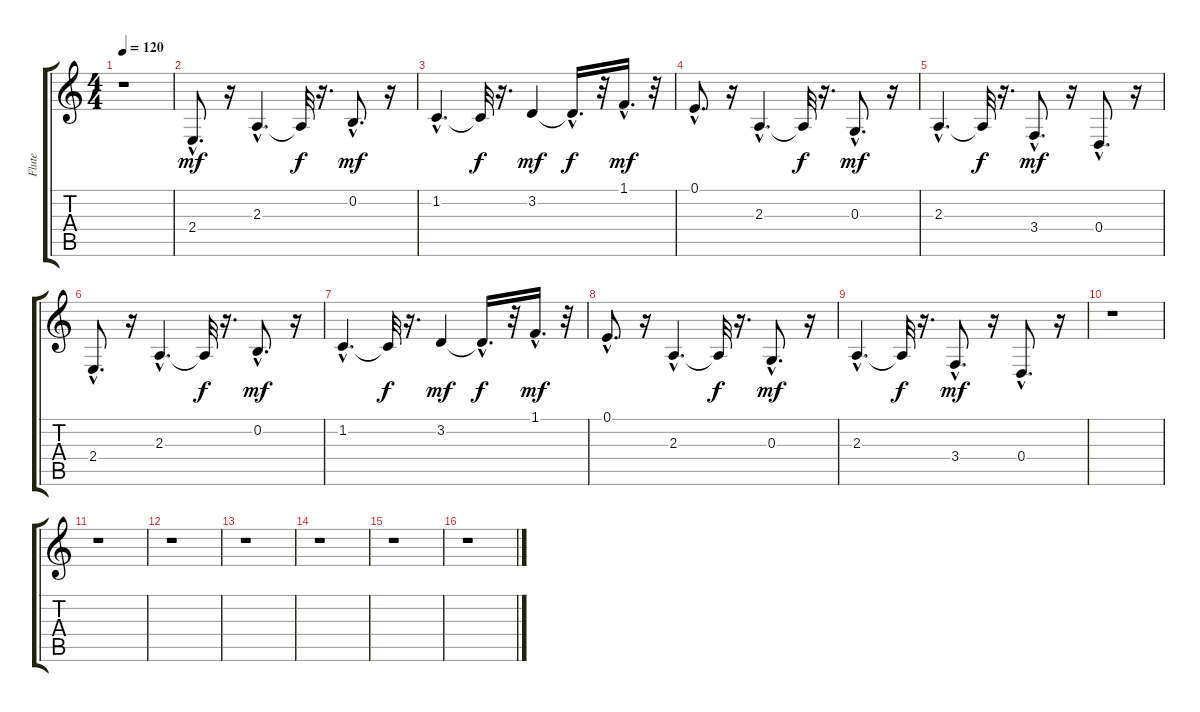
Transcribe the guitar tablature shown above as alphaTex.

\track ("Flute" "Flute") {instrument oboe}
\staff {score tabs}
\tuning (E4 B3 G3 D3 A2 E2) {hide}
\ts (4 4)
\tempo 120
\clef g2
\ks c
r.1{dy mf} |
2.4{hac}.8{d} r.16 2.3{hac}.4{d} 2.3{t}.32{dy f} r.16{d} 0.2{hac}.8{d dy mf} r.16 |
1.2{hac}.4{d} 1.2{t}.32{dy f} r.16{d} 3.2.4{dy mf} 3.2{hac t}.16{d dy f} r.32 1.1{hac}.16{d dy mf} r.32 |
0.1{hac}.8{d} r.16 2.3{hac}.4{d} 2.3{t}.32{dy f} r.16{d} 0.3{hac}.8{d dy mf} r.16 |
2.3{hac}.4{d} 2.3{t}.32{dy f} r.16{d} 3.4{hac}.8{d dy mf} r.16 0.4{hac}.8{d} r.16 |
2.4{hac}.8{d} r.16 2.3{hac}.4{d} 2.3{t}.32{dy f} r.16{d} 0.2{hac}.8{d dy mf} r.16 |
1.2{hac}.4{d} 1.2{t}.32{dy f} r.16{d} 3.2.4{dy mf} 3.2{hac t}.16{d dy f} r.32 1.1{hac}.16{d dy mf} r.32 |
0.1{hac}.8{d} r.16 2.3{hac}.4{d} 2.3{t}.32{dy f} r.16{d} 0.3{hac}.8{d dy mf} r.16 |
2.3{hac}.4{d} 2.3{t}.32{dy f} r.16{d} 3.4{hac}.8{d dy mf} r.16 0.4{hac}.8{d} r.16 |
r.1 |
r.1 |
r.1 |
r.1 |
r.1 |
r.1 |
r.1
